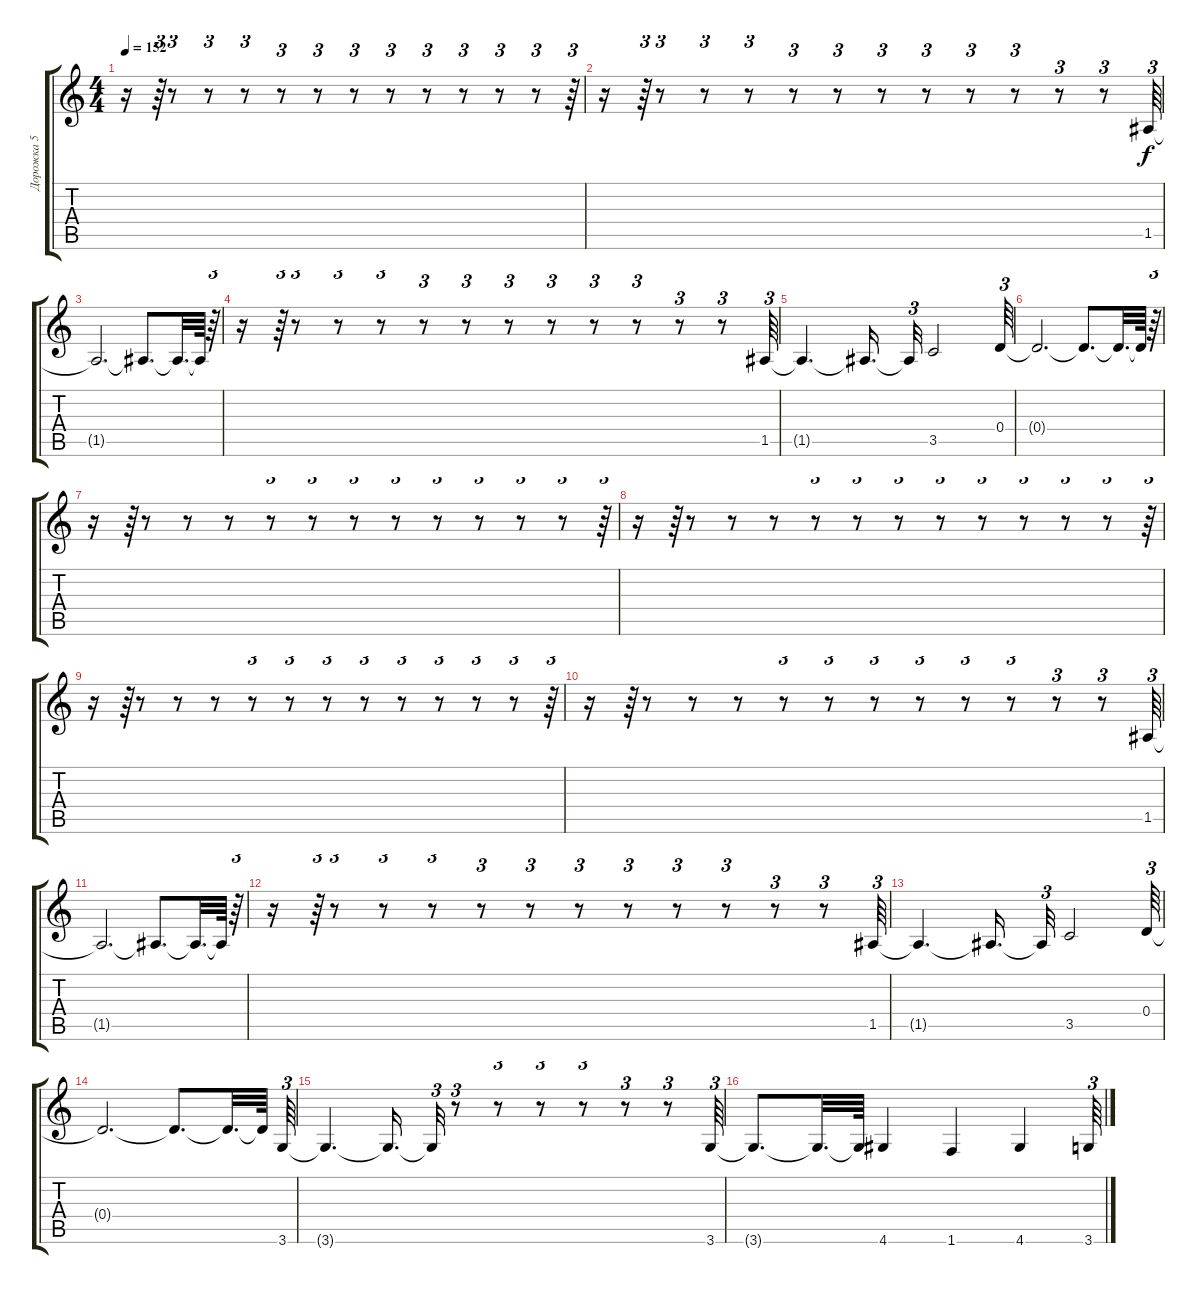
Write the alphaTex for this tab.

\track ("Дорожка 5" "Дорожка 5") {instrument distortionguitar}
\staff {score tabs}
\tuning (E4 B3 G3 D3 A2 E2) {hide}
\ts (4 4)
\tempo 152
\clef g2
\ks c
r.16{dy f} r.64{tu (3 2)} r.8{tu (3 2)} r.8{tu (3 2)} r.8{tu (3 2)} r.8{tu (3 2)} r.8{tu (3 2)} r.8{tu (3 2)} r.8{tu (3 2)} r.8{tu (3 2)} r.8{tu (3 2)} r.8{tu (3 2)} r.8{tu (3 2)} r.64{tu (3 2)} |
r.16 r.64{tu (3 2)} r.8{tu (3 2)} r.8{tu (3 2)} r.8{tu (3 2)} r.8{tu (3 2)} r.8{tu (3 2)} r.8{tu (3 2)} r.8{tu (3 2)} r.8{tu (3 2)} r.8{tu (3 2)} r.8{tu (3 2)} r.8{tu (3 2)} 1.5.64{tu (3 2)} |
1.5{t}.2{d} 1.5{t}.8{d} 1.5{t}.32{d} 1.5{t}.64 r.64{tu (3 2)} |
r.16 r.64{tu (3 2)} r.8{tu (3 2)} r.8{tu (3 2)} r.8{tu (3 2)} r.8{tu (3 2)} r.8{tu (3 2)} r.8{tu (3 2)} r.8{tu (3 2)} r.8{tu (3 2)} r.8{tu (3 2)} r.8{tu (3 2)} r.8{tu (3 2)} 1.5.64{tu (3 2)} |
1.5{t}.4{d} 1.5{t}.16{d} 1.5{t}.32{tu (3 2)} 3.5.2 0.4.64{tu (3 2)} |
0.4{t}.2{d} 0.4{t}.8{d} 0.4{t}.32{d} 0.4{t}.64 r.64{tu (3 2)} |
r.16 r.64{tu (3 2)} r.8{tu (3 2)} r.8{tu (3 2)} r.8{tu (3 2)} r.8{tu (3 2)} r.8{tu (3 2)} r.8{tu (3 2)} r.8{tu (3 2)} r.8{tu (3 2)} r.8{tu (3 2)} r.8{tu (3 2)} r.8{tu (3 2)} r.64{tu (3 2)} |
r.16 r.64{tu (3 2)} r.8{tu (3 2)} r.8{tu (3 2)} r.8{tu (3 2)} r.8{tu (3 2)} r.8{tu (3 2)} r.8{tu (3 2)} r.8{tu (3 2)} r.8{tu (3 2)} r.8{tu (3 2)} r.8{tu (3 2)} r.8{tu (3 2)} r.64{tu (3 2)} |
r.16 r.64{tu (3 2)} r.8{tu (3 2)} r.8{tu (3 2)} r.8{tu (3 2)} r.8{tu (3 2)} r.8{tu (3 2)} r.8{tu (3 2)} r.8{tu (3 2)} r.8{tu (3 2)} r.8{tu (3 2)} r.8{tu (3 2)} r.8{tu (3 2)} r.64{tu (3 2)} |
r.16 r.64{tu (3 2)} r.8{tu (3 2)} r.8{tu (3 2)} r.8{tu (3 2)} r.8{tu (3 2)} r.8{tu (3 2)} r.8{tu (3 2)} r.8{tu (3 2)} r.8{tu (3 2)} r.8{tu (3 2)} r.8{tu (3 2)} r.8{tu (3 2)} 1.5.64{tu (3 2)} |
1.5{t}.2{d} 1.5{t}.8{d} 1.5{t}.32{d} 1.5{t}.64 r.64{tu (3 2)} |
r.16 r.64{tu (3 2)} r.8{tu (3 2)} r.8{tu (3 2)} r.8{tu (3 2)} r.8{tu (3 2)} r.8{tu (3 2)} r.8{tu (3 2)} r.8{tu (3 2)} r.8{tu (3 2)} r.8{tu (3 2)} r.8{tu (3 2)} r.8{tu (3 2)} 1.5.64{tu (3 2)} |
1.5{t}.4{d} 1.5{t}.16{d} 1.5{t}.32{tu (3 2)} 3.5.2 0.4.64{tu (3 2)} |
0.4{t}.2{d} 0.4{t}.8{d} 0.4{t}.32{d} 0.4{t}.64 3.6.64{tu (3 2)} |
3.6{t}.4{d} 3.6{t}.16{d} 3.6{t}.32{tu (3 2)} r.8{tu (3 2)} r.8{tu (3 2)} r.8{tu (3 2)} r.8{tu (3 2)} r.8{tu (3 2)} r.8{tu (3 2)} 3.6.64{tu (3 2)} |
3.6{t}.8{d} 3.6{t}.32{d} 3.6{t}.64 4.6.4 1.6.4 4.6.4 3.6.64{tu (3 2)}
